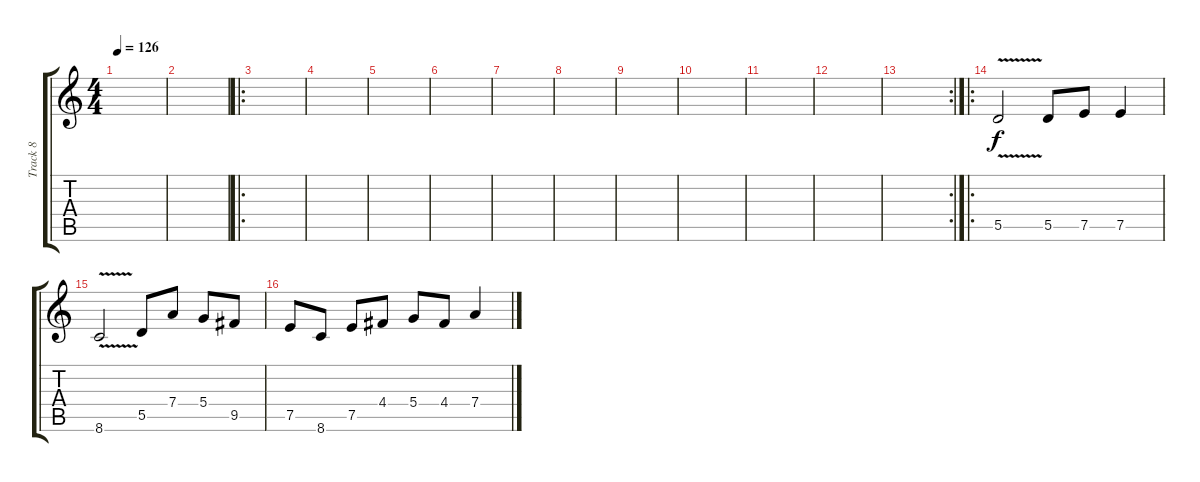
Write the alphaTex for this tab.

\track ("Track 8" "Track 8") {instrument overdrivenguitar}
\staff {score tabs}
\tuning (E4 B3 G3 D3 A2 E2) {hide}
\ts (4 4)
\tempo 126
\clef g2
\ks c
|
|
\ro
|
|
|
|
|
|
|
|
|
|
\rc 2
|
\ro
5.5{v}.2 5.5.8 7.5.8 7.5.4 |
8.6{v}.2 5.5.8 7.4.8 5.4.8 9.5.8 |
7.5.8 8.6.8 7.5.8 4.4.8 5.4.8 4.4.8 7.4.4
